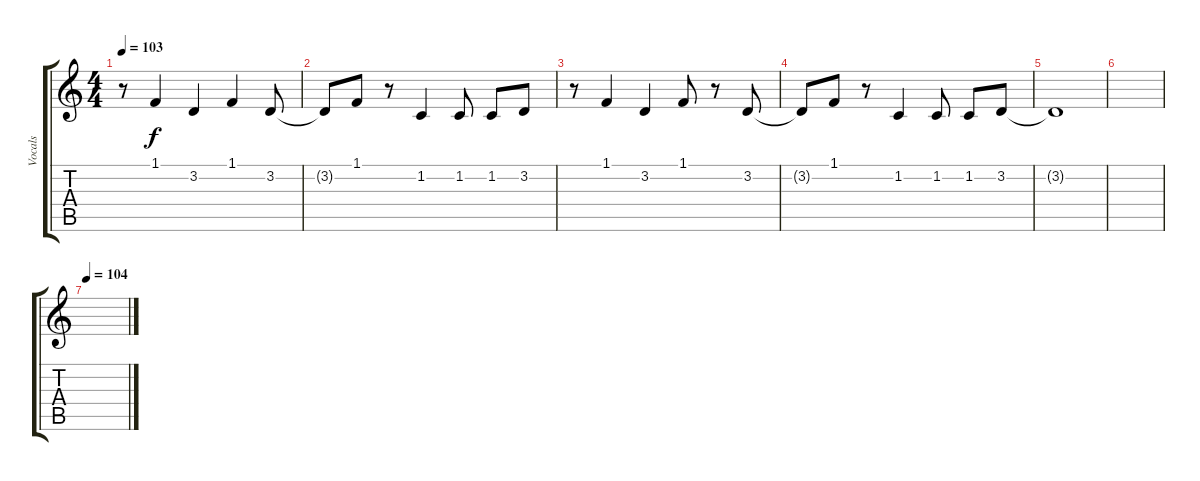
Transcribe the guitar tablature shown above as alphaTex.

\track ("Vocals" "Vocals") {instrument tenorsax}
\staff {score tabs}
\tuning (E4 B3 G3 D3 A2 E2) {hide}
\ts (4 4)
\tempo 103
\clef g2
\ks c
r.8{dy f} 1.1.4 3.2.4 1.1.4 3.2.8 |
3.2{t}.8 1.1.8 r.8 1.2.4 1.2.8 1.2.8 3.2.8 |
r.8 1.1.4 3.2.4 1.1.8 r.8 3.2.8 |
3.2{t}.8 1.1.8 r.8 1.2.4 1.2.8 1.2.8 3.2.8 |
3.2{t}.1 |
|
\tempo 104
